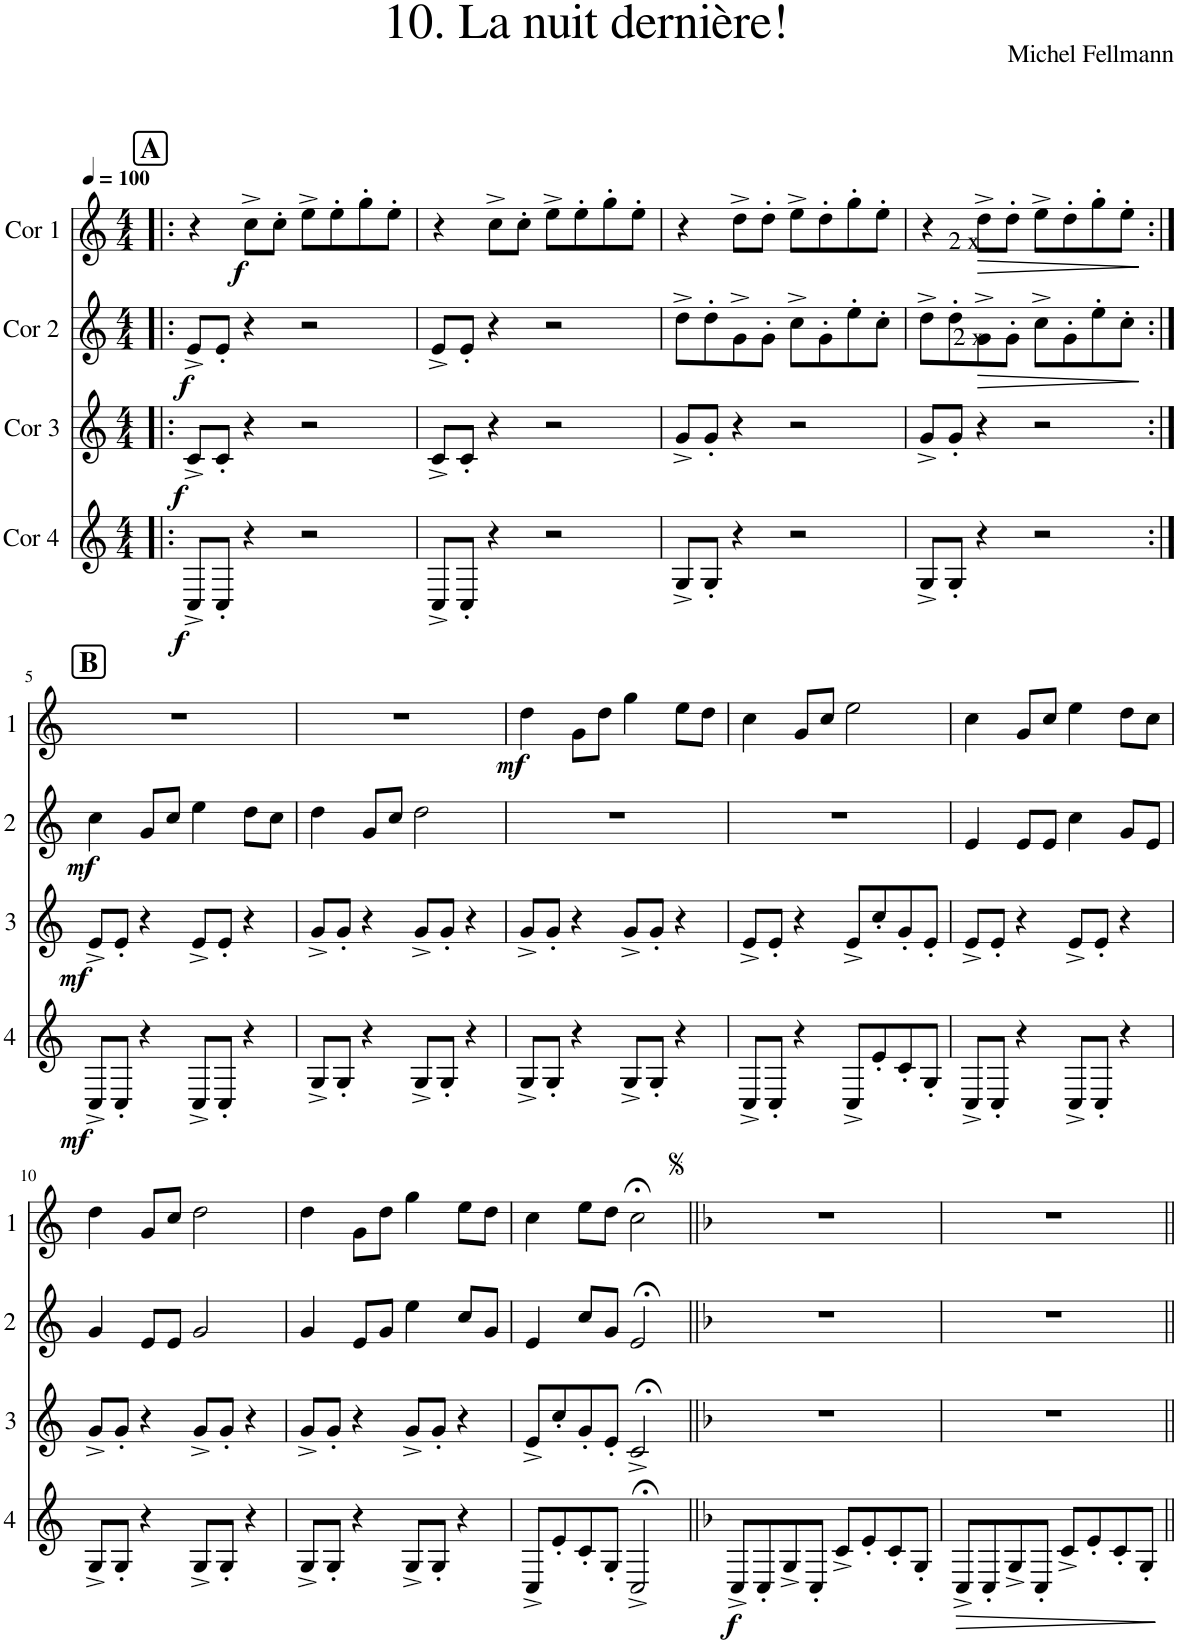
**kern	**dynam	**kern	**dynam	**kern	**dynam	**kern	**dynam
*part4	*part4	*part3	*part3	*part2	*part2	*part1	*part1
*staff4	*staff4	*staff3	*staff3	*staff2	*staff2	*staff1	*staff1
*I"Cor 4	*	*I"Cor 3	*	*I"Cor 2	*	*I"Cor 1	*
*clefG2	*	*clefG2	*	*clefG2	*	*clefG2	*
*Trd4c7	*	*Trd4c7	*	*Trd4c7	*	*Trd4c7	*
*k[]	*	*k[]	*	*k[]	*	*k[]	*
*M4/4	*	*M4/4	*	*M4/4	*	*M4/4	*
*MM100	*	*MM100	*	*MM100	*	*MM100	*
!!LO:REH:place=s1:a:B:cj:fs=14:t=A
=1!|:	=1!|:	=1!|:	=1!|:	=1!|:	=1!|:	=1!|:	=1!|:
!	!LO:DY:b	!	!LO:DY:b	!	!LO:DY:b	!	!
8C^/L	f	8c^/L	f	8e^/L	f	4r	.
8C'/J	.	8c'/J	.	8e'/J	.	.	.
!	!	!	!	!	!	!	!LO:DY:b
4r	.	4r	.	4r	.	8cc^\L	f
.	.	.	.	.	.	8cc'\J	.
2r	.	2r	.	2r	.	8ee^\L	.
.	.	.	.	.	.	8ee'\	.
.	.	.	.	.	.	8gg'\	.
.	.	.	.	.	.	8ee'\J	.
=2	=2	=2	=2	=2	=2	=2	=2
8C^/L	.	8c^/L	.	8e^/L	.	4r	.
8C'/J	.	8c'/J	.	8e'/J	.	.	.
4r	.	4r	.	4r	.	8cc^\L	.
.	.	.	.	.	.	8cc'\J	.
2r	.	2r	.	2r	.	8ee^\L	.
.	.	.	.	.	.	8ee'\	.
.	.	.	.	.	.	8gg'\	.
.	.	.	.	.	.	8ee'\J	.
=3	=3	=3	=3	=3	=3	=3	=3
8G^/L	.	8g^/L	.	8dd^\L	.	4r	.
8G'/J	.	8g'/J	.	8dd'\	.	.	.
4r	.	4r	.	8g^\	.	8dd^\L	.
.	.	.	.	8g'\J	.	8dd'\J	.
2r	.	2r	.	8cc^\L	.	8ee^\L	.
.	.	.	.	8g'\	.	8dd'\	.
.	.	.	.	8ee'\	.	8gg'\	.
.	.	.	.	8cc'\J	.	8ee'\J	.
=4	=4	=4	=4	=4	=4	=4	=4
!	!	!	!	!	!	!LO:TX:a:t=2 x	!
!	!	!	!	!LO:TX:a:t=2 x	!	!	!
8G^/L	.	8g^/L	.	8dd^\L	.	4r	.
8G'/J	.	8g'/J	.	8dd'\	.	.	.
!	!	!	!	!	!LO:HP:b	!	!LO:HP:b
4r	.	4r	.	8g^\	>	8dd^\L	>
.	.	.	.	8g'\J	.	8dd'\J	.
2r	.	2r	.	8cc^\L	.	8ee^\L	.
.	.	.	.	8g'\	.	8dd'\	.
.	.	.	.	8ee'\	.	8gg'\	.
.	.	.	.	8cc'\J	.	8ee'\J	.
.	.	.	.	.	]	.	]
!!LO:LB:g=z
!!LO:REH:place=s1:a:B:cj:fs=14:t=B
=5:|!	=5:|!	=5:|!	=5:|!	=5:|!	=5:|!	=5:|!	=5:|!
!	!LO:DY:b	!	!LO:DY:b	!	!LO:DY:b	!	!
8C^/L	mf	8e^/L	mf	4cc\	mf	1r	.
8C'/J	.	8e'/J	.	.	.	.	.
4r	.	4r	.	8g/L	.	.	.
.	.	.	.	8cc/J	.	.	.
8C^/L	.	8e^/L	.	4ee\	.	.	.
8C'/J	.	8e'/J	.	.	.	.	.
4r	.	4r	.	8dd\L	.	.	.
.	.	.	.	8cc\J	.	.	.
=6	=6	=6	=6	=6	=6	=6	=6
8G^/L	.	8g^/L	.	4dd\	.	1r	.
8G'/J	.	8g'/J	.	.	.	.	.
4r	.	4r	.	8g/L	.	.	.
.	.	.	.	8cc/J	.	.	.
8G^/L	.	8g^/L	.	2dd\	.	.	.
8G'/J	.	8g'/J	.	.	.	.	.
4r	.	4r	.	.	.	.	.
=7	=7	=7	=7	=7	=7	=7	=7
!	!	!	!	!	!	!	!LO:DY:b
8G^/L	.	8g^/L	.	1r	.	4dd\	mf
8G'/J	.	8g'/J	.	.	.	.	.
4r	.	4r	.	.	.	8g\L	.
.	.	.	.	.	.	8dd\J	.
8G^/L	.	8g^/L	.	.	.	4gg\	.
8G'/J	.	8g'/J	.	.	.	.	.
4r	.	4r	.	.	.	8ee\L	.
.	.	.	.	.	.	8dd\J	.
=8	=8	=8	=8	=8	=8	=8	=8
8C^/L	.	8e^/L	.	1r	.	4cc\	.
8C'/J	.	8e'/J	.	.	.	.	.
4r	.	4r	.	.	.	8g/L	.
.	.	.	.	.	.	8cc/J	.
8C^/L	.	8e^/L	.	.	.	2ee\	.
8e'/	.	8cc'/	.	.	.	.	.
8c'/	.	8g'/	.	.	.	.	.
8G'/J	.	8e'/J	.	.	.	.	.
=9	=9	=9	=9	=9	=9	=9	=9
8C^/L	.	8e^/L	.	4e/	.	4cc\	.
8C'/J	.	8e'/J	.	.	.	.	.
4r	.	4r	.	8e/L	.	8g/L	.
.	.	.	.	8e/J	.	8cc/J	.
8C^/L	.	8e^/L	.	4cc\	.	4ee\	.
8C'/J	.	8e'/J	.	.	.	.	.
4r	.	4r	.	8g/L	.	8dd\L	.
.	.	.	.	8e/J	.	8cc\J	.
!!LO:LB:g=z
=10	=10	=10	=10	=10	=10	=10	=10
8G^/L	.	8g^/L	.	4g/	.	4dd\	.
8G'/J	.	8g'/J	.	.	.	.	.
4r	.	4r	.	8e/L	.	8g/L	.
.	.	.	.	8e/J	.	8cc/J	.
8G^/L	.	8g^/L	.	2g/	.	2dd\	.
8G'/J	.	8g'/J	.	.	.	.	.
4r	.	4r	.	.	.	.	.
=11	=11	=11	=11	=11	=11	=11	=11
8G^/L	.	8g^/L	.	4g/	.	4dd\	.
8G'/J	.	8g'/J	.	.	.	.	.
4r	.	4r	.	8e/L	.	8g\L	.
.	.	.	.	8g/J	.	8dd\J	.
8G^/L	.	8g^/L	.	4ee\	.	4gg\	.
8G'/J	.	8g'/J	.	.	.	.	.
4r	.	4r	.	8cc/L	.	8ee\L	.
.	.	.	.	8g/J	.	8dd\J	.
=12	=12	=12	=12	=12	=12	=12	=12
8C^/L	.	8e^/L	.	4e/	.	4cc\	.
8e'/	.	8cc'/	.	.	.	.	.
8c'/	.	8g'/	.	8cc/L	.	8ee\L	.
8G'/J	.	8e'/J	.	8g/J	.	8dd\J	.
2C;<^/	.	2c;<^/	.	2e;</	.	2cc;<\	.
=13||	=13||	=13||	=13||	=13||	=13||	=13||	=13||
*k[b-]	*	*k[b-]	*	*k[b-]	*	*k[b-]	*
!	!LO:DY:b	!	!	!	!	!	!
8C^/L	f	1r	.	1r	.	1r	.
8C'/	.	.	.	.	.	.	.
8G^/	.	.	.	.	.	.	.
8C'/J	.	.	.	.	.	.	.
8c^/L	.	.	.	.	.	.	.
8e'/	.	.	.	.	.	.	.
8c'/	.	.	.	.	.	.	.
8G'/J	.	.	.	.	.	.	.
=14	=14	=14	=14	=14	=14	=14	=14
!	!LO:HP:b	!	!	!	!	!	!
8C^/L	>	1r	.	1r	.	1r	.
8C'/	.	.	.	.	.	.	.
8G^/	.	.	.	.	.	.	.
8C'/J	.	.	.	.	.	.	.
8c^/L	.	.	.	.	.	.	.
8e'/	.	.	.	.	.	.	.
8c'/	.	.	.	.	.	.	.
8G'/J	.	.	.	.	.	.	.
.	]	.	.	.	.	.	.
=||	=||	=||	=||	=||	=||	=||	=||
*-	*-	*-	*-	*-	*-	*-	*-
